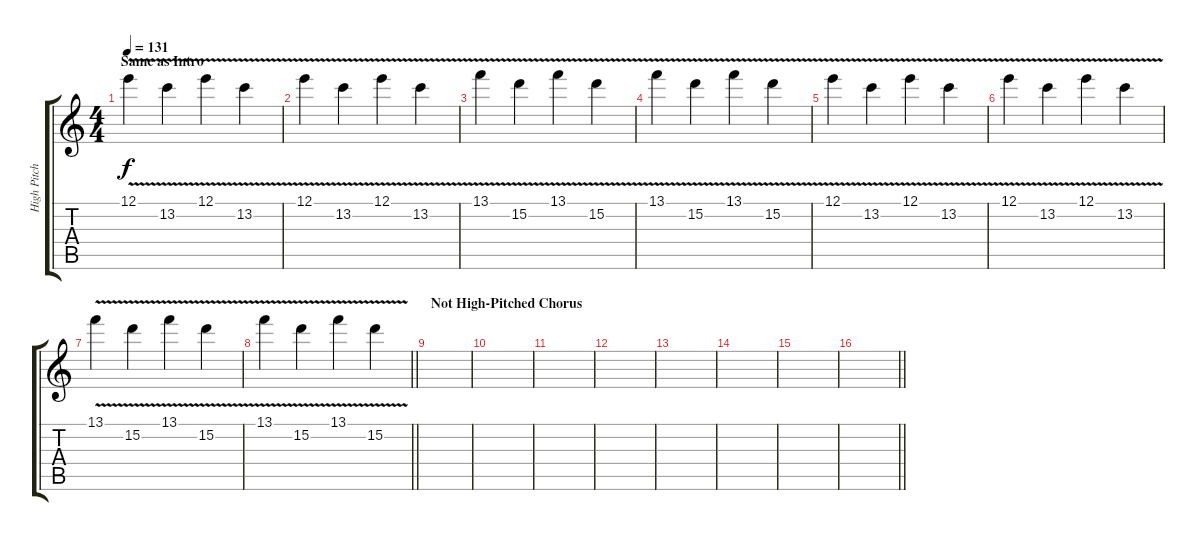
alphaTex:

\track ("High Pitch Guitar(What You Hear)" "High Pitch") {instrument overdrivenguitar}
\staff {score tabs}
\tuning (E4 B3 G3 D3 A2 E2) {hide}
\ts (4 4)
\section ("" "Same as Intro")
\tempo 131
\clef g2
\ks c
12.1{v}.4{dy f} 13.2{v}.4 12.1{v}.4 13.2{v}.4 |
12.1{v}.4 13.2{v}.4 12.1{v}.4 13.2{v}.4 |
13.1{v}.4 15.2{v}.4 13.1{v}.4 15.2{v}.4 |
13.1{v}.4 15.2{v}.4 13.1{v}.4 15.2{v}.4 |
12.1{v}.4 13.2{v}.4 12.1{v}.4 13.2{v}.4 |
12.1{v}.4 13.2{v}.4 12.1{v}.4 13.2{v}.4 |
13.1{v}.4 15.2{v}.4 13.1{v}.4 15.2{v}.4 |
\barLineRight lightlight
13.1{v}.4 15.2{v}.4 13.1{v}.4 15.2{v}.4 |
\section ("" "Not High-Pitched Chorus")
|
|
|
|
|
|
|
\barLineRight lightlight
